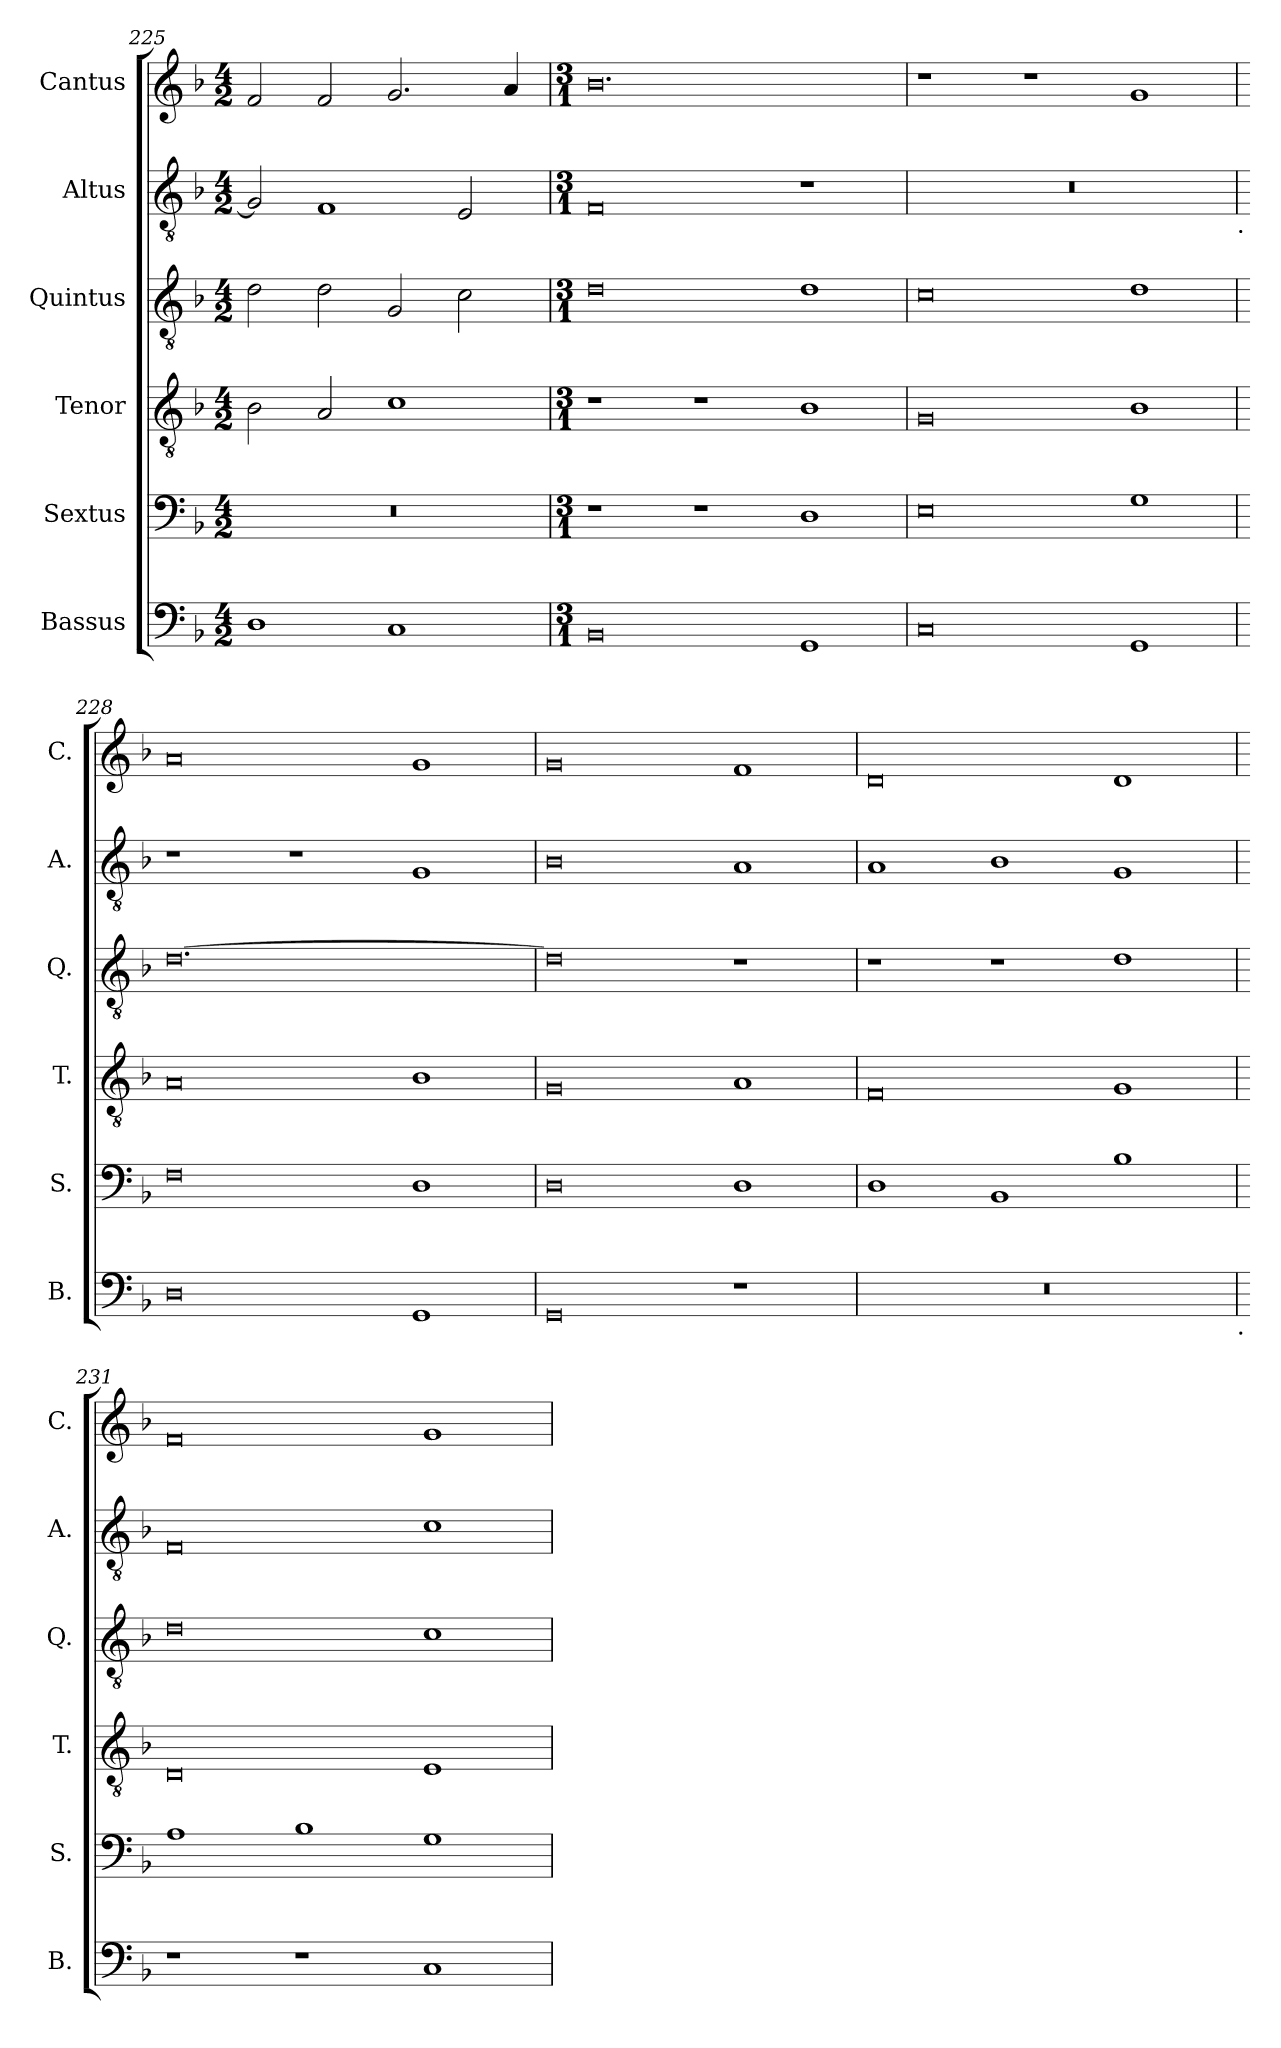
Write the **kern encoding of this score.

**kern	**kern	**kern	**kern	**kern	**kern
*part6	*part5	*part4	*part3	*part2	*part1
*staff6	*staff5	*staff4	*staff3	*staff2	*staff1
*I"Bassus	*I"Sextus	*I"Tenor	*I"Quintus	*I"Altus	*I"Cantus
*I'B.	*I'S.	*I'T.	*I'Q.	*I'A.	*I'C.
!!LO:PB:g=z
*clefF4	*clefF4	*clefGv2	*clefGv2	*clefGv2	*clefG2
*k[b-]	*k[b-]	*k[b-]	*k[b-]	*k[b-]	*k[b-]
*F:	*F:	*F:	*F:	*F:	*F:
*M4/2	*M4/2	*M4/2	*M4/2	*M4/2	*M4/2
=225	=225	=225	=225	=225	=225
1D	0r	2B-\	2d\	2G/]	2f/
.	.	2A/	2d\	1F	2f/
1C	.	1c	2G/	.	2.g/
.	.	.	2c\	2E/	.
.	.	.	.	.	4a/
=226	=226	=226	=226	=226	=226
*M3/1	*M3/1	*M3/1	*M3/1	*M3/1	*M3/1
0BB-	1r	1r	0d	0F	0.b-
.	1r	1r	.	.	.
1GG	1D	1B-	1d	1r	.
=227	=227	=227	=227	=227	=227
0C	0E	0G	0c	0.r	1r
.	.	.	.	.	1r
1GG	1G	1B-	1d	.	1g
!	!	!	!	!LO:TX:b:t=.	!
=228	=228	=228	=228	=228	=228
0D	0F	0A	[0.d	1r	0a
.	.	.	.	1r	.
1GG	1D	1B-	.	1G	1g
=229	=229	=229	=229	=229	=229
0GG	0D	0G	0d]	0B-	0g
1r	1D	1A	1r	1A	1f
=230	=230	=230	=230	=230	=230
0.r	1D	0F	1r	1A	0d
.	1BB-	.	1r	1B-	.
.	1B-	1G	1d	1G	1d
!LO:TX:b:t=.	!	!	!	!	!
=231	=231	=231	=231	=231	=231
1r	1A	0D	0d	0F	0f
1r	1B-	.	.	.	.
1C	1G	1E	1c	1c	1g
=	=	=	=	=	=
*-	*-	*-	*-	*-	*-
